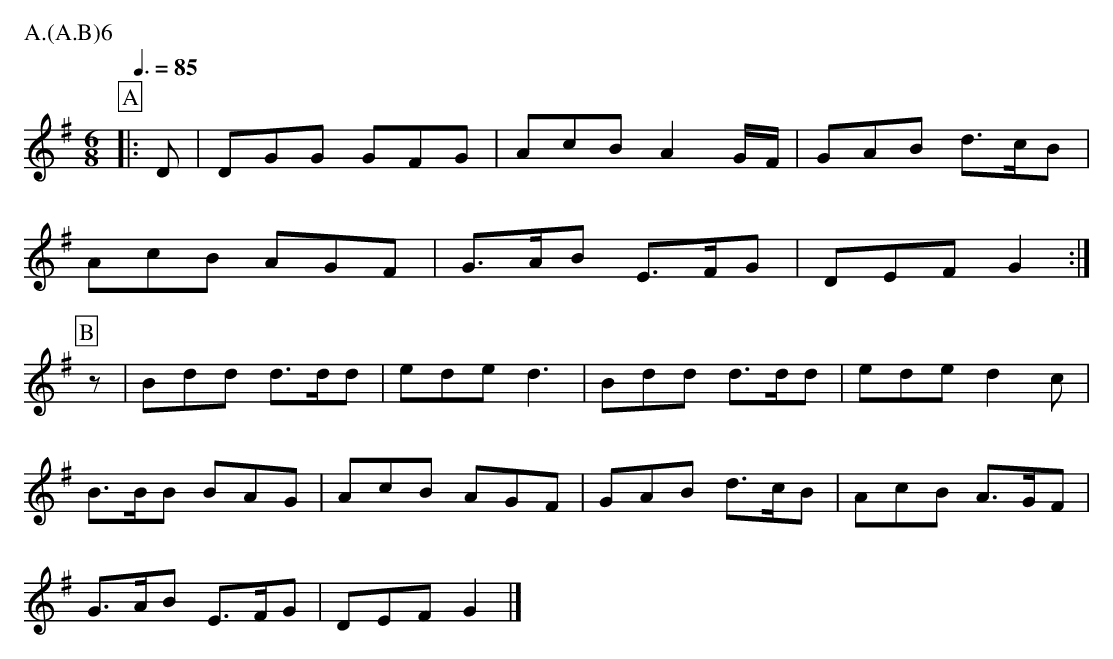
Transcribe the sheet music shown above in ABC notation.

X:1
T:Black Joke Adderbury
M:6/8
L:1/8
Q: 3/8=85
P:A.(A.B)6
K:G
P:A
|:D|DGG GFG |AcB A2G/F/|GAB d>cB|
AcB AGF|\
G>AB E>FG|DEF G2:|
P:B
z|Bdd  d>dd|ede d3 |Bdd d>dd|ede d2c |
B>BB BAG |AcB AGF|GAB d>cB|AcB A>GF |
G>AB E>FG|DEF G2|]
W:
